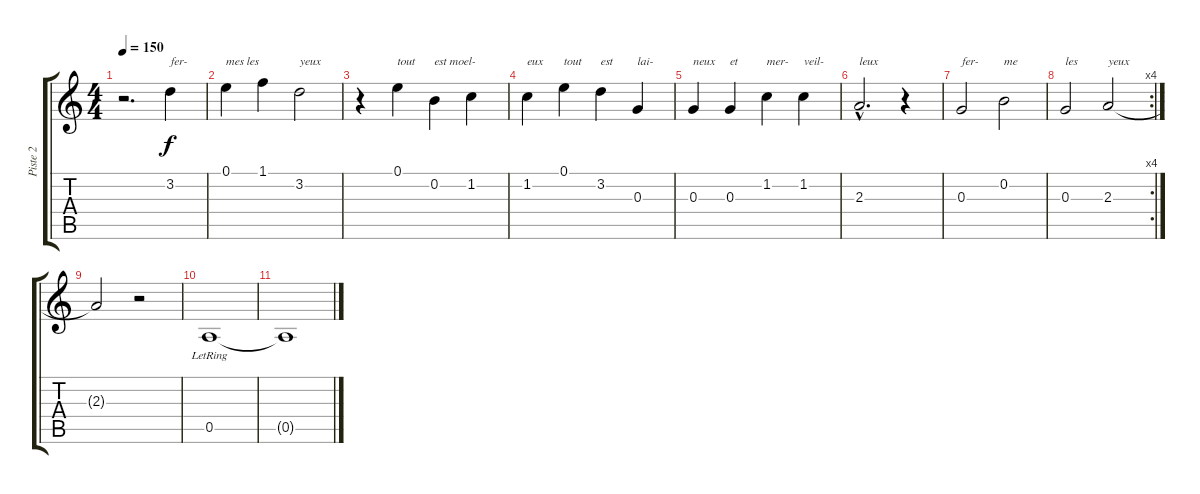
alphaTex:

\track ("Piste 2" "Piste 2") {instrument electricguitarjazz}
\staff {score tabs}
\tuning (E4 B3 G3 D3 A2 E2) {hide}
\ts (4 4)
\tempo 150
\clef g2
\ks c
r.2{d dy f} 3.2.4{txt "fer-"} |
0.1.4{txt "mes les"} 1.1.4 3.2.2{txt "yeux"} |
r.4 0.1.4{txt "tout"} 0.2.4{txt "est moel- "} 1.2.4 |
1.2.4{txt "eux"} 0.1.4{txt "tout"} 3.2.4{txt "est"} 0.3.4{txt "lai-"} |
0.3.4{txt "neux"} 0.3.4{txt "et"} 1.2.4{txt "mer-"} 1.2.4{txt "veil-"} |
2.3{hac}.2{d txt "leux"} r.4 |
0.3.2{txt "fer-"} 0.2.2{txt "me"} |
\rc 4
0.3.2{txt "les"} 2.3.2{txt "yeux"} |
2.3{t}.2 r.2 |
0.5{lr}.1 |
0.5{t}.1
